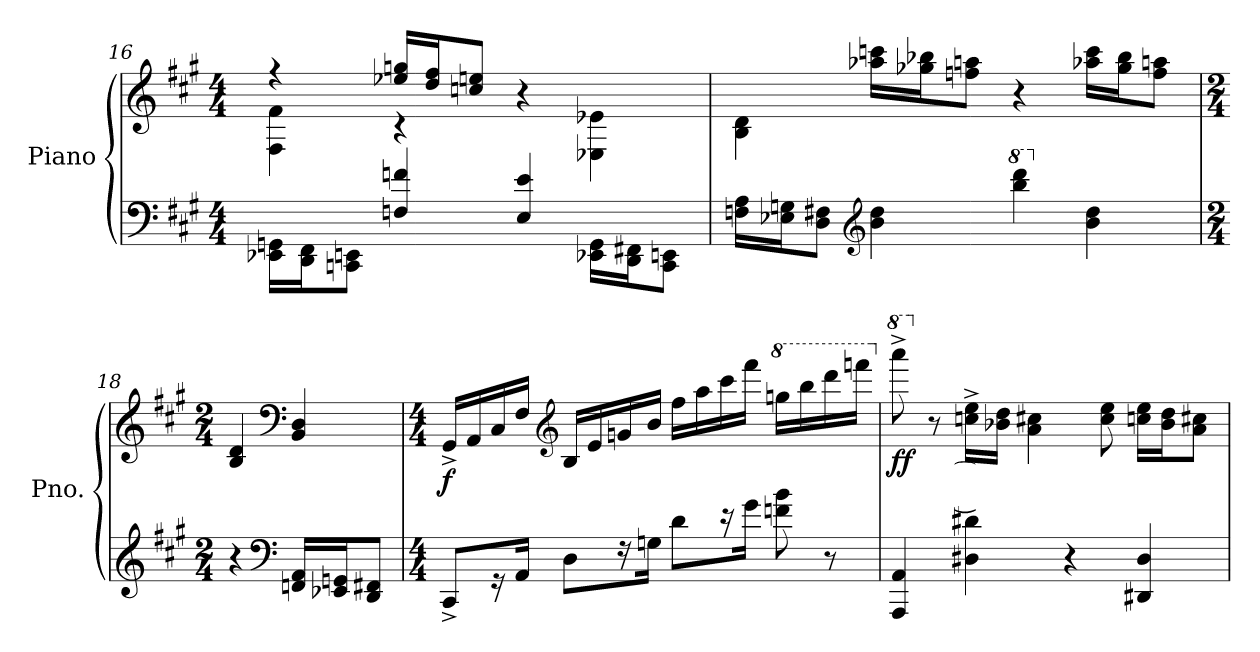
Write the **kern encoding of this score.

**kern	**kern	**dynam
*part1	*part1	*part1
*staff2	*staff1	*staff1/2
*I"Piano	*	*
*I'Pno.	*	*
*clefF4	*clefG2	*
*k[f#c#g#]	*k[f#c#g#]	*
*M4/4	*M4/4	*
=16	=16	=16
*	*^	*
16EE-X\ 16GGn\LL	4r	4F#\ 4f#\	.
16DD\ 16FF#\J	.	.	.
8CCn\ 8EEn\J	.	.	.
4Fn/ 4fn/	16ee-X/ 16ggn/LL	4r	.
.	16dd/ 16ff#/J	.	.
.	8ccn/ 8een/J	.	.
4E/ 4e/	4ryy	4r	.
16EE-X\ 16GG\LL	4ryy	4E-X\ 4e-X\	.
16DD\ 16FF#X\J	.	.	.
8CC\ 8EEn\J	.	.	.
*	*v	*v	*
=17	=17	=17
16Fn\ 16A\LL	4B\ 4d\	.
16E-X\ 16Gn\J	.	.
8D\ 8F#X\J	.	.
*clefG2	*	*
4b\ 4dd\	16aa-X\ 16cccn\LL	.
.	16gg-X\ 16bb-X\J	.
.	8ffn\ 8aan\J	.
*8va	*	*
4bbb\ 4dddd\	4r	.
*X8va	*	*
4b\ 4dd\	16aa-X\ 16ccc\LL	.
.	16gg-\ 16bb-\J	.
.	8ff\ 8aan\J	.
=18	=18	=18
*M2/4	*M2/4	*
4r	4B/ 4d/	.
*clefF4	*clefF4	*
16FFn/ 16AA/LL	4BB/ 4D/	.
16EE-X/ 16GGn/J	.	.
8DD/ 8FF#X/J	.	.
=19	=19	=19
*M4/4	*M4/4	*
!	!	!LO:DY:b
8CC#^/L	16GG#^/LL	f
.	16AA/	.
16r	16C#/	.
16AA/Jk	16F#/JJ	.
*	*clefG2	*
8D\L	16B/LL	.
.	16e/	.
16r	16gn/	.
16Gn\Jk	16b/JJ	.
8d\L	16ff#\LL	.
.	16aa\	.
16re	16ccc#\	.
16g#\Jk	16fff#\JJ	.
*	*8va	*
8fn\ 8b\	16gggn\LL	.
.	16bbb\	.
8r	16dddd\	.
.	16ffffn\JJ	.
=20	=20	=20
*	*X8va	*
*	*8va	*
!	!	!LO:DY:b
4AAA/ 4AA/	8aaaa^\	ff
*	*X8va	*
.	8r	.
!LO:TX:a:t=͜	!	!
!LO:TX:a:t=͡	!	!
4D#X\ 4d#X\	16ccn\^ 16ee\^LL	.
.	16b-X\ 16dd\JJ	.
.	4a\ 4cc#X\	.
4r	.	.
.	8cc#\ 8ee\	.
4DD#X/ 4D#/	16ccn\ 16ee\LL	.
.	16b-\ 16dd\J	.
.	8a\ 8cc#X\J	.
=	=	=
*-	*-	*-
